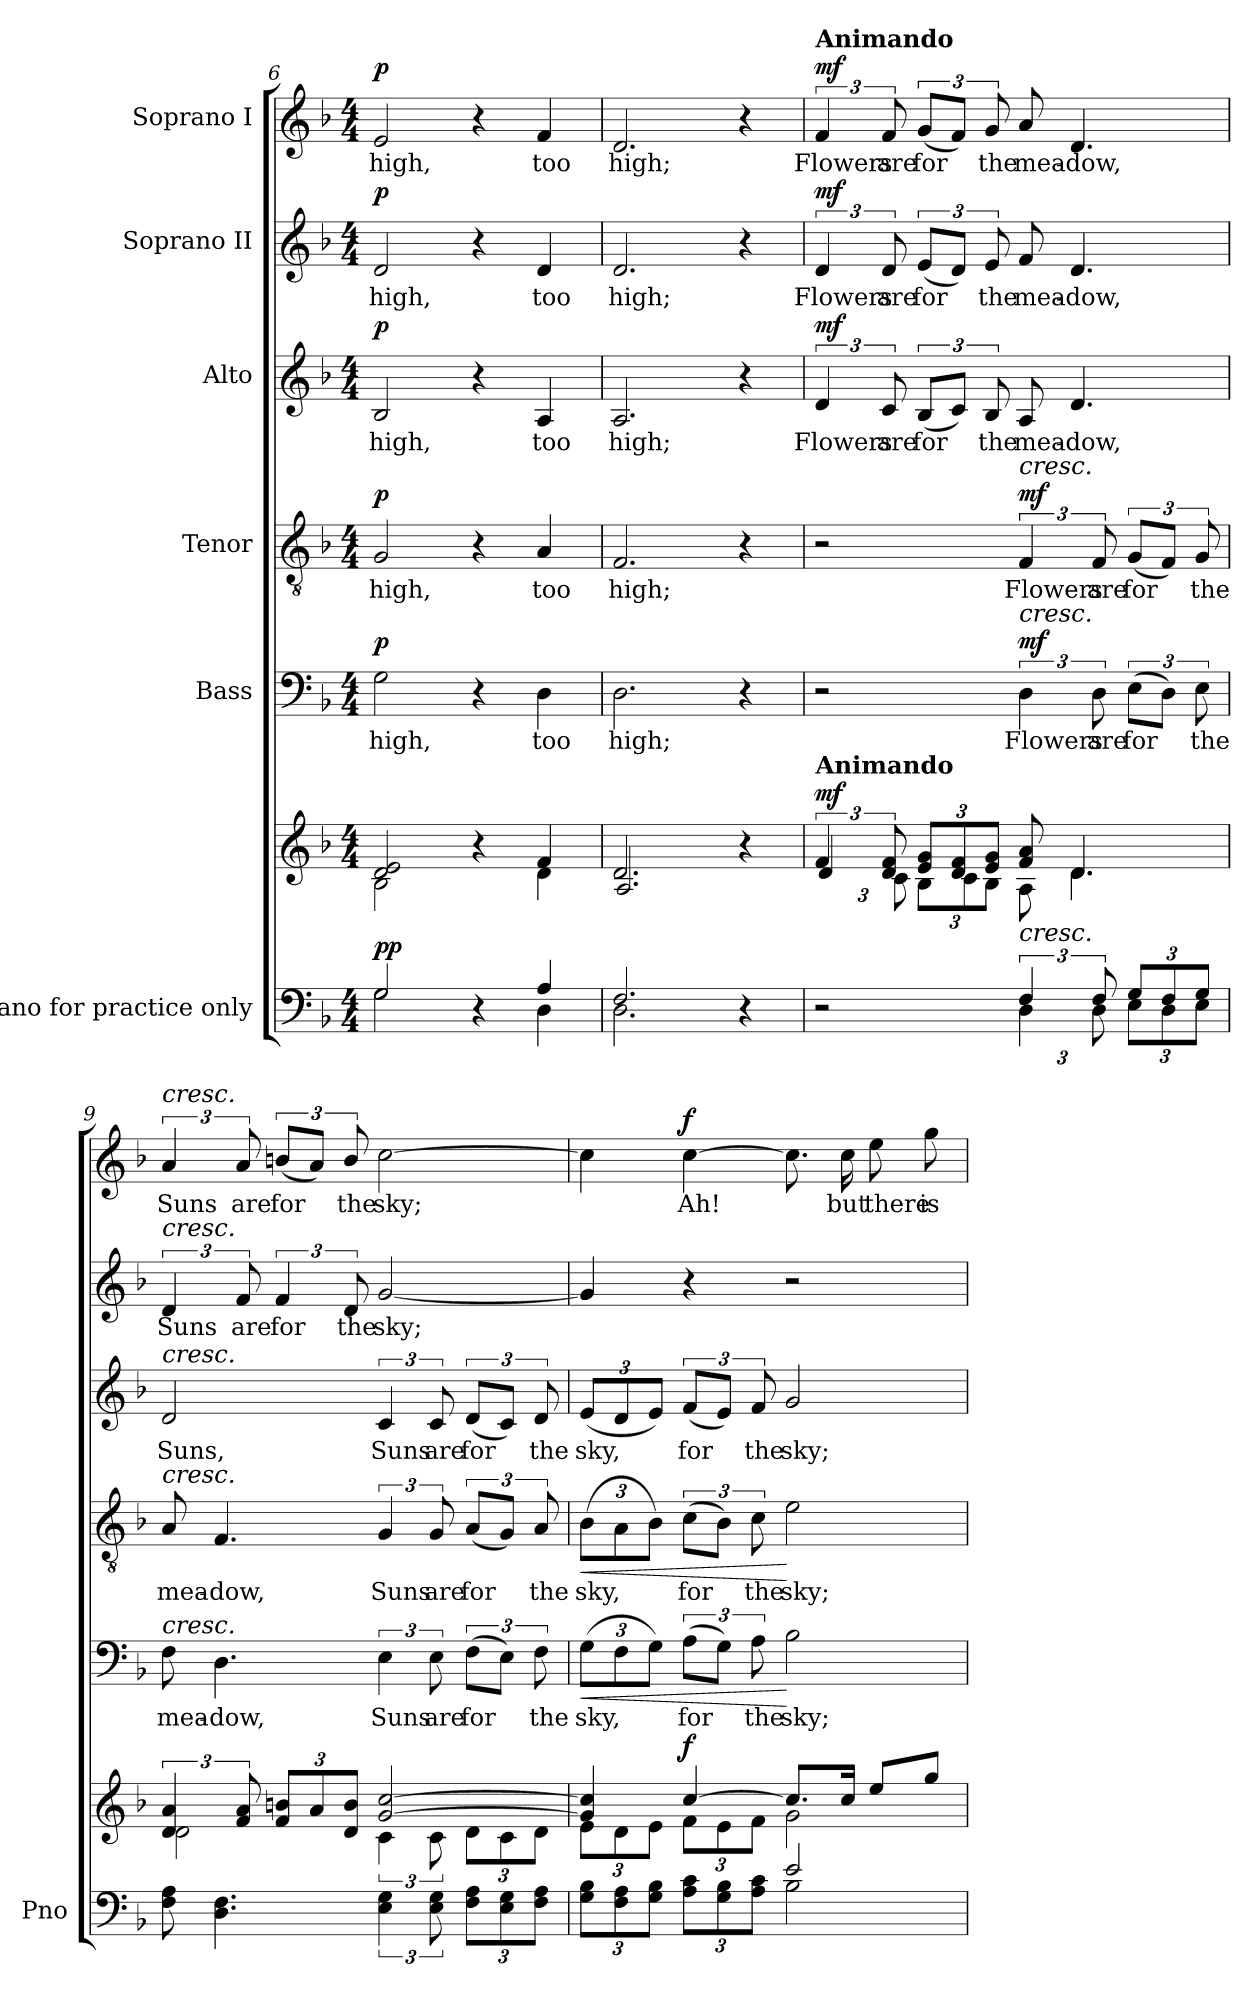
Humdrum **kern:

**kern	**kern	**dynam	**kern	**text	**dynam	**kern	**text	**dynam	**kern	**text	**dynam	**kern	**text	**dynam	**kern	**text	**dynam
*part6	*part6	*part6	*part5	*part5	*part5	*part4	*part4	*part4	*part3	*part3	*part3	*part2	*part2	*part2	*part1	*part1	*part1
*staff7	*staff6	*staff6/7	*staff5	*staff5	*staff5	*staff4	*staff4	*staff4	*staff3	*staff3	*staff3	*staff2	*staff2	*staff2	*staff1	*staff1	*staff1
*I"Piano for practice only	*	*	*I"Bass	*	*	*I"Tenor	*	*	*I"Alto	*	*	*I"Soprano II	*	*	*I"Soprano I	*	*
*I'Pno	*	*	*	*	*	*	*	*	*	*	*	*	*	*	*	*	*
*clefF4	*clefG2	*	*clefF4	*	*	*clefGv2	*	*	*clefG2	*	*	*clefG2	*	*	*clefG2	*	*
*k[b-]	*k[b-]	*	*k[b-]	*	*	*k[b-]	*	*	*k[b-]	*	*	*k[b-]	*	*	*k[b-]	*	*
*M4/4	*M4/4	*	*M4/4	*	*	*M4/4	*	*	*M4/4	*	*	*M4/4	*	*	*M4/4	*	*
=6	=6	=6	=6	=6	=6	=6	=6	=6	=6	=6	=6	=6	=6	=6	=6	=6	=6
*^	*^	*	*	*	*	*	*	*	*	*	*	*	*	*	*	*	*
!	!	!	!	!LO:DY:a=2	!	!LO:LY:b	!	!	!LO:LY:b	!	!	!LO:LY:b	!	!	!LO:LY:b	!	!	!LO:LY:b	!
!	!	!	!	!LO:DY:n=1:a	!	!	!LO:DY:a	!	!	!LO:DY:a	!	!	!LO:DY:a	!	!	!LO:DY:a	!	!	!LO:DY:a
2G/	2G\	2d/ 2e/	2B-\	p p	2G\	high,	p	2G/	high,	p	2B-/	high,	p	2d/	high,	p	2e/	high,	p
4r	4ryy	4r	4ryy	.	4r	.	.	4r	.	.	4r	.	.	4r	.	.	4r	.	.
!	!	!	!	!	!	!LO:LY:b	!	!	!LO:LY:b	!	!	!LO:LY:b	!	!	!LO:LY:b	!	!	!LO:LY:b	!
4A/	4D\	4f/	4d\	.	4D\	too	.	4A/	too	.	4A/	too	.	4d/	too	.	4f/	too	.
=7	=7	=7	=7	=7	=7	=7	=7	=7	=7	=7	=7	=7	=7	=7	=7	=7	=7	=7	=7
!	!	!	!	!	!	!LO:LY:b	!	!	!LO:LY:b	!	!	!LO:LY:b	!	!	!LO:LY:b	!	!	!LO:LY:b	!
2.F/	2.D\	2.d/	2.A/	.	2.D\	high;	.	2.F/	high;	.	2.A/	high;	.	2.d/	high;	.	2.d/	high;	.
4r	4ryy	4r	4ryy	.	4r	.	.	4r	.	.	4r	.	.	4r	.	.	4r	.	.
=8	=8	=8	=8	=8	=8	=8	=8	=8	=8	=8	=8	=8	=8	=8	=8	=8	=8	=8	=8
*	*	*	*^	*	*	*	*	*	*	*	*	*	*	*	*	*	*	*	*
!	!	!	!	!	!	!	!	!	!	!	!	!	!	!	!	!	!	!LO:TX:a:B:t=Animando	!	!
!	!	!LO:TX:a:B:t=Animando	!	!	!	!	!	!	!	!	!	!	!	!	!	!	!	!	!	!
!	!	!	!	!	!LO:DY:a	!	!	!	!	!	!	!	!LO:LY:b	!LO:DY:a	!	!LO:LY:b	!LO:DY:a	!	!LO:LY:b	!LO:DY:a
2r	2ryy	6f/	4ryy	6d/	mf	2r	.	.	2r	.	.	6d/	Flowers	mf	6d/	Flowers	mf	6f/	Flowers	mf
!	!	!	!	!	!	!	!	!	!	!	!	!	!LO:LY:b	!	!	!LO:LY:b	!	!	!LO:LY:b	!
.	.	12d/ 12f/	.	12c\	.	.	.	.	.	.	.	12c/	are	.	12d/	are	.	12f/	are	.
*	*	*Xbrackettup	*	*	*	*	*	*	*	*	*	*	*	*	*	*	*	*	*	*
!	!	!	!	!	!	!	!	!	!	!	!	!	!LO:LY:b	!	!	!LO:LY:b	!	!	!LO:LY:b	!
.	.	12e/ 12g/L	12B-\L	2.ryy	.	.	.	.	.	.	.	(12B-/L	for	.	(12e/L	for	.	(12g/L	for	.
.	.	12d/ 12f/	12c\	.	.	.	.	.	.	.	.	12c/J)	.	.	12d/J)	.	.	12f/J)	.	.
!	!	!	!	!	!	!	!	!	!	!	!	!	!LO:LY:b	!	!	!LO:LY:b	!	!	!LO:LY:b	!
.	.	12e/ 12g/J	12B-\J	.	.	.	.	.	.	.	.	12B-/	the	.	12e/	the	.	12g/	the	.
!	!	!	!	!	!	!	!	!	!LO:TX:a:i:t=cresc.	!	!	!	!	!	!	!	!	!	!	!
!	!	!	!	!	!	!LO:TX:a:i:t=cresc.	!	!	!	!	!	!	!	!	!	!	!	!	!	!
!LO:TX:a:i:t=cresc.	!	!	!	!	!	!	!	!	!	!	!	!	!	!	!	!	!	!	!	!
!	!	!	!	!	!	!	!LO:LY:b	!LO:DY:a	!	!LO:LY:b	!LO:DY:a	!	!LO:LY:b	!	!	!LO:LY:b	!	!	!LO:LY:b	!
6F/	6D\	8f/ 8a/	8A\	.	.	6D\	Flowers	mf	6F/	Flowers	mf	8A/	mea-	.	8f/	mea-	.	8a/	mea-	.
!	!	!	!	!	!	!	!	!	!	!	!	!	!LO:LY:b	!	!	!LO:LY:b	!	!	!LO:LY:b	!
.	.	4.d/	4.d\	.	.	.	.	.	.	.	.	4.d/	-dow,	.	4.d/	-dow,	.	4.d/	-dow,	.
!	!	!	!	!	!	!	!LO:LY:b	!	!	!LO:LY:b	!	!	!	!	!	!	!	!	!	!
12F/	12D\	.	.	.	.	12D\	are	.	12F/	are	.	.	.	.	.	.	.	.	.	.
*Xbrackettup	*	*	*	*	*	*	*	*	*	*	*	*	*	*	*	*	*	*	*	*
!	!	!	!	!	!	!	!LO:LY:b	!	!	!LO:LY:b	!	!	!	!	!	!	!	!	!	!
12G/L	12E\L	.	.	.	.	(12E\L	for	.	(12G/L	for	.	.	.	.	.	.	.	.	.	.
12F/	12D\	.	.	.	.	12D\J)	.	.	12F/J)	.	.	.	.	.	.	.	.	.	.	.
!	!	!	!	!	!	!	!LO:LY:b	!	!	!LO:LY:b	!	!	!	!	!	!	!	!	!	!
12G/J	12E\J	.	.	.	.	12E\	the	.	12G/	the	.	.	.	.	.	.	.	.	.	.
*v	*v	*	*	*	*	*	*	*	*	*	*	*	*	*	*	*	*	*	*	*
*	*v	*v	*v	*	*	*	*	*	*	*	*	*	*	*	*	*	*	*	*
!!LO:PB:g=z
=9	=9	=9	=9	=9	=9	=9	=9	=9	=9	=9	=9	=9	=9	=9	=9	=9	=9
*	*brackettup	*	*	*	*	*	*	*	*	*	*	*	*	*	*	*	*
*^	*^	*	*	*	*	*	*	*	*	*	*	*	*	*	*	*	*
!	!	!	!	!	!	!	!	!	!	!	!	!	!	!	!	!	!LO:TX:a:i:t=cresc.	!	!
!	!	!	!	!	!	!	!	!	!	!	!	!	!	!LO:TX:a:i:t=cresc.	!	!	!	!	!
!	!	!	!	!	!	!	!	!	!	!	!LO:TX:a:i:t=cresc.	!	!	!	!	!	!	!	!
!	!	!	!	!	!	!	!	!LO:TX:a:i:t=cresc.	!	!	!	!	!	!	!	!	!	!	!
!	!	!	!	!	!LO:TX:a:i:t=cresc.	!	!	!	!	!	!	!	!	!	!	!	!	!	!
!LO:TX:a:i:t=cresc.	!	!	!	!	!	!	!	!	!	!	!	!	!	!	!	!	!	!	!
!	!	!	!	!	!	!LO:LY:b	!	!	!LO:LY:b	!	!	!LO:LY:b	!	!	!LO:LY:b	!	!	!LO:LY:b	!
*v	*v	*	*	*	*	*	*	*	*	*	*	*	*	*	*	*	*	*	*
8F\ 8A\	6d/ 6a/	2d\	.	8F\	mea-	.	8A/	mea-	.	2d/	Suns,	.	6d/	Suns	.	6a/	Suns	.
!	!	!	!	!	!LO:LY:b	!	!	!LO:LY:b	!	!	!	!	!	!	!	!	!	!
4.D\ 4.F\	.	.	.	4.D\	-dow,	.	4.F/	-dow,	.	.	.	.	.	.	.	.	.	.
!	!	!	!	!	!	!	!	!	!	!	!	!	!	!LO:LY:b	!	!	!LO:LY:b	!
.	12f/ 12a/	.	.	.	.	.	.	.	.	.	.	.	12f/	are	.	12a/	are	.
*	*Xbrackettup	*	*	*	*	*	*	*	*	*	*	*	*	*	*	*	*	*
!	!	!	!	!	!	!	!	!	!	!	!	!	!	!LO:LY:b	!	!	!LO:LY:b	!
.	12f/ 12bn/L	.	.	.	.	.	.	.	.	.	.	.	6f/	for	.	(12bn/L	for	.
.	12a/	.	.	.	.	.	.	.	.	.	.	.	.	.	.	12a/J)	.	.
!	!	!	!	!	!	!	!	!	!	!	!	!	!	!LO:LY:b	!	!	!LO:LY:b	!
.	12d/ 12b/J	.	.	.	.	.	.	.	.	.	.	.	12d/	the	.	12b/	the	.
*brackettup	*	*brackettup	*	*	*	*	*	*	*	*	*	*	*	*	*	*	*	*
!	!	!	!	!	!LO:LY:b	!	!	!LO:LY:b	!	!	!LO:LY:b	!	!	!LO:LY:b	!	!	!LO:LY:b	!
6E\ 6G\	[2g/ [2cc/	6c\	.	6E\	Suns	.	6G/	Suns	.	6c/	Suns	.	[2g/	sky;	.	[2cc\	sky;	.
!	!	!	!	!	!LO:LY:b	!	!	!LO:LY:b	!	!	!LO:LY:b	!	!	!	!	!	!	!
12E\ 12G\	.	12c\	.	12E\	are	.	12G/	are	.	12c/	are	.	.	.	.	.	.	.
*Xbrackettup	*	*Xbrackettup	*	*	*	*	*	*	*	*	*	*	*	*	*	*	*	*
!	!	!	!	!	!LO:LY:b	!	!	!LO:LY:b	!	!	!LO:LY:b	!	!	!	!	!	!	!
12F\ 12A\L	.	12d\L	.	(12F\L	for	.	(12A/L	for	.	(12d/L	for	.	.	.	.	.	.	.
12E\ 12G\	.	12c\	.	12E\J)	.	.	12G/J)	.	.	12c/J)	.	.	.	.	.	.	.	.
!	!	!	!	!	!LO:LY:b	!	!	!LO:LY:b	!	!	!LO:LY:b	!	!	!	!	!	!	!
12F\ 12A\J	.	12d\J	.	12F\	the	.	12A/	the	.	12d/	the	.	.	.	.	.	.	.
=10	=10	=10	=10	=10	=10	=10	=10	=10	=10	=10	=10	=10	=10	=10	=10	=10	=10	=10
*^	*	*	*	*	*	*	*	*	*	*	*	*	*	*	*	*	*	*
*	*	*	*	*	*Xbrackettup	*	*	*	*	*	*	*	*	*	*	*	*	*	*
!	!	!	!	!	!	!LO:LY:b	!LO:HP:b	!	!	!	!	!	!	!	!	!	!	!	!
*	*	*	*	*	*	*	*	*Xbrackettup	*	*	*	*	*	*	*	*	*	*	*
!	!	!	!	!	!	!	!	!	!LO:LY:b	!LO:HP:b	!	!	!	!	!	!	!	!	!
*	*	*	*	*	*	*	*	*	*	*	*Xbrackettup	*	*	*	*	*	*	*	*
!	!	!	!	!	!	!	!	!	!	!	!	!LO:LY:b	!	!	!	!	!	!	!
12G\ 12B-\L	2ryy	4g/] 4cc/]	12e\L	.	(12G\L	sky,	<	(12B-\L	sky,	<	(12e/L	sky,	.	4g/]	.	.	4cc\]	.	.
12F\ 12A\	.	.	12d\	.	12F\	.	.	12A\	.	.	12d/	.	.	.	.	.	.	.	.
12G\ 12B-\J	.	.	12e\J	.	12G\J)	.	.	12B-\J)	.	.	12e/J)	.	.	.	.	.	.	.	.
*	*	*	*	*	*brackettup	*	*	*	*	*	*	*	*	*	*	*	*	*	*
!	!	!	!	!	!	!LO:LY:b	!	!	!	!	!	!	!	!	!	!	!	!	!
*	*	*	*	*	*	*	*	*brackettup	*	*	*	*	*	*	*	*	*	*	*
!	!	!	!	!	!	!	!	!	!LO:LY:b	!	!	!	!	!	!	!	!	!	!
*	*	*	*	*	*	*	*	*	*	*	*brackettup	*	*	*	*	*	*	*	*
!	!	!	!	!LO:DY:a	!	!	!	!	!	!	!	!LO:LY:b	!	!	!	!	!	!LO:LY:b	!LO:DY:a
12A\ 12c\L	.	[4cc/	12f\L	f	(12A\L	for	.	(12c\L	for	.	(12f/L	for	.	4r	.	.	[4cc\	Ah!	f
12G\ 12B-\	.	.	12e\	.	12G\J)	.	.	12B-\J)	.	.	12e/J)	.	.	.	.	.	.	.	.
!	!	!	!	!	!	!LO:LY:b	!	!	!LO:LY:b	!	!	!LO:LY:b	!	!	!	!	!	!	!
12A\ 12c\J	.	.	12f\J	.	12A\	the	.	12c\	the	.	12f/	the	.	.	.	.	.	.	.
!	!	!	!	!	!	!LO:LY:b	!	!	!LO:LY:b	!	!	!LO:LY:b	!	!	!	!	!	!	!
2e/	2B-\	8.cc/L]	2g\	.	2B-\	sky;	[	2e\	sky;	[	2g/	sky;	.	2r	.	.	8.cc\]	.	.
!	!	!	!	!	!	!	!	!	!	!	!	!	!	!	!	!	!	!LO:LY:b	!
.	.	16cc/Jk	.	.	.	.	.	.	.	.	.	.	.	.	.	.	16cc\	but	.
!	!	!	!	!	!	!	!	!	!	!	!	!	!	!	!	!	!	!LO:LY:b	!
.	.	8ee/L	.	.	.	.	.	.	.	.	.	.	.	.	.	.	8ee\	there	.
!	!	!	!	!	!	!	!	!	!	!	!	!	!	!	!	!	!	!LO:LY:b	!
.	.	8gg/J	.	.	.	.	.	.	.	.	.	.	.	.	.	.	8gg\	is	.
*v	*v	*	*	*	*	*	*	*	*	*	*	*	*	*	*	*	*	*	*
*	*v	*v	*	*	*	*	*	*	*	*	*	*	*	*	*	*	*	*
=	=	=	=	=	=	=	=	=	=	=	=	=	=	=	=	=	=
*-	*-	*-	*-	*-	*-	*-	*-	*-	*-	*-	*-	*-	*-	*-	*-	*-	*-
